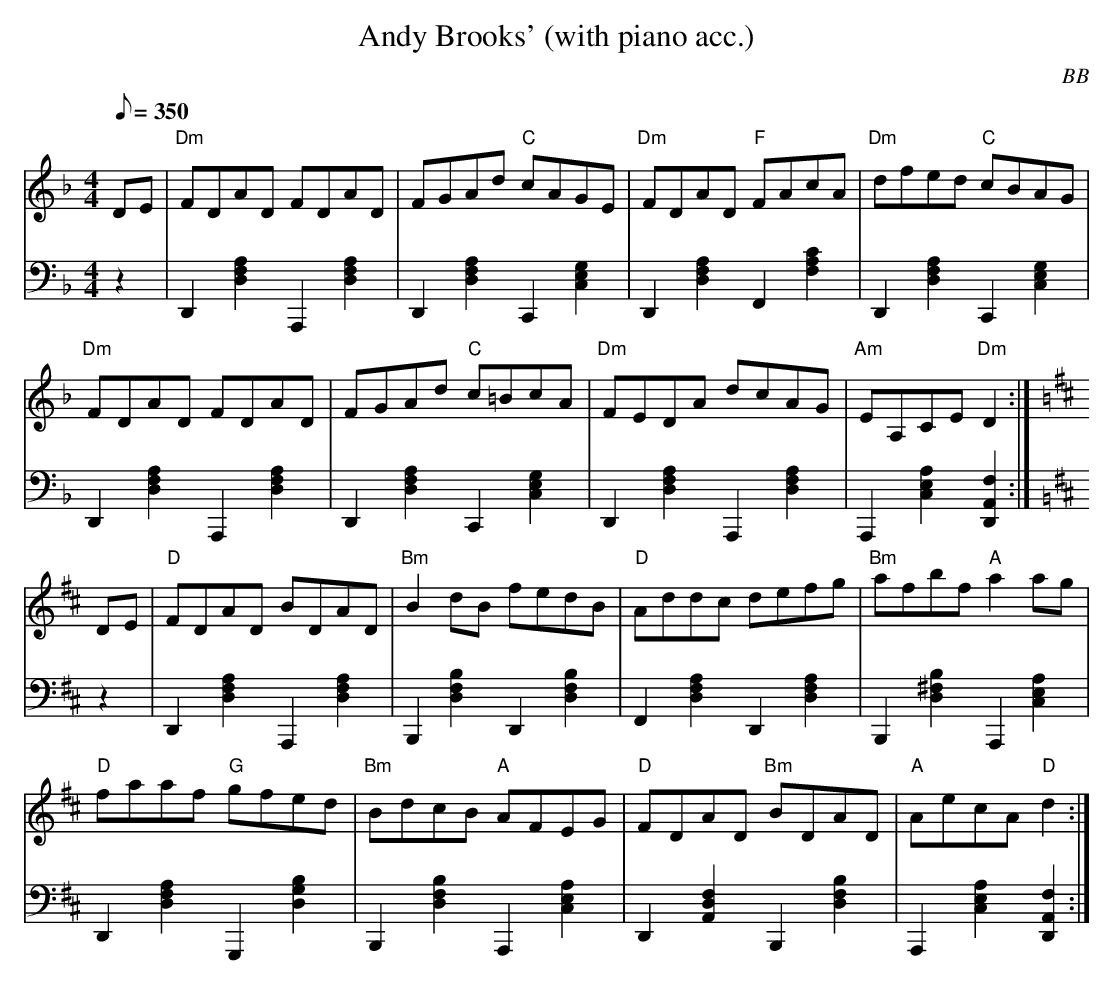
X:1
T: Andy Brooks' (with piano acc.)
C: BB
M: 4/4
L: 1/8
Q: 1/8=350
V: 1 program 1 110 %fiddle
V: 2 program 1 01 volume=63 clef=bass m=D
K: Dm
[V:1] DE|"Dm"FDAD FDAD|FGAd "C"cAGE|"Dm"FDAD "F"FAcA|"Dm"dfed "C"cBAG|
[V:2] z2|D,2[D2A2F2]A,,2[D2A2F2]|D,2[D2A2F2]C,2[C2G2E2]|D,2[D2A2F2]F,2[F2A2c2]|\
D,2[D2A2F2]C,2[C2G2E2]|
[V:1] "Dm"FDAD FDAD|FGAd "C"c=BcA|"Dm"FEDA dcAG|"Am"EA,CE "Dm"D2 :|
[V:2] D,2[D2A2F2]A,,2[D2A2F2]|D,2[D2A2F2]C,2[C2G2E2]|D,2[D2A2F2]A,,2[D2A2F2]|\
A,,2[A2E2C2][D,2A,2F2]:|
[V:1][K:D] DE|"D"FDAD BDAD|"Bm"B2 dB fedB|"D"Addc defg|"Bm"afbf "A"a2 ag|
[V:2][K:D] z2|D,2[D2A2F2]A,,2[D2A2F2]|B,,2[F2B2D2]D,2[F2B2D2]|F,2[D2A2F2]D,2[D2A2F2]|\
B,,2[^F2B2D2]A,,2[A2E2C2]|
[V:1] "D"faaf "G"gfed|"Bm"BdcB "A"AFEG|"D"FDAD "Bm"BDAD|"A"AecA "D"d2 :|
[V:2] D,2[A2F2D2]G,,2[D2B2G2]|B,,2[F2B2D2]A,,2[A2E2C2]|D,2[A,2D2F2]B,,2[F2B2D2]|\
A,,2[E2A2C2][D,2A,2F2] :|
